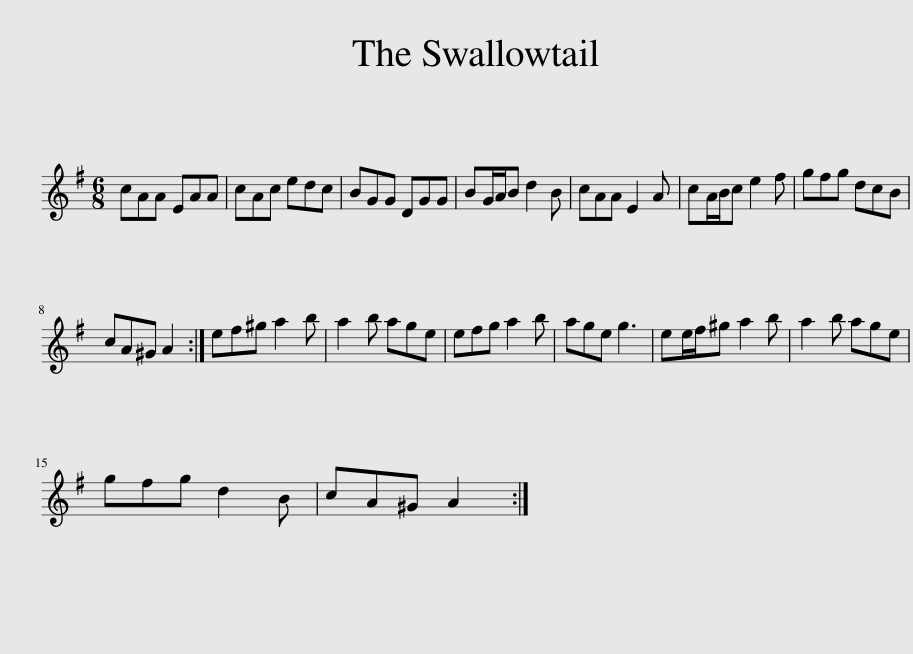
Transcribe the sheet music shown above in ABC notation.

X:1
L:1/8
M:6/8
I:linebreak $
K:G
V:1 treble
V:1
 cAA EAA | cAc edc | BGG DGG | BG/A/B d2 B | cAA E2 A | %5
 cA/B/c e2 f | gfg dcB |$ cA^G A2 :| ef^g a2 b | a2 b age | %10
 efg a2 b | age g3 | ee/f/^g a2 b | a2 b age |$ gfg d2 B | %15
 cA^G A2 :| %16
